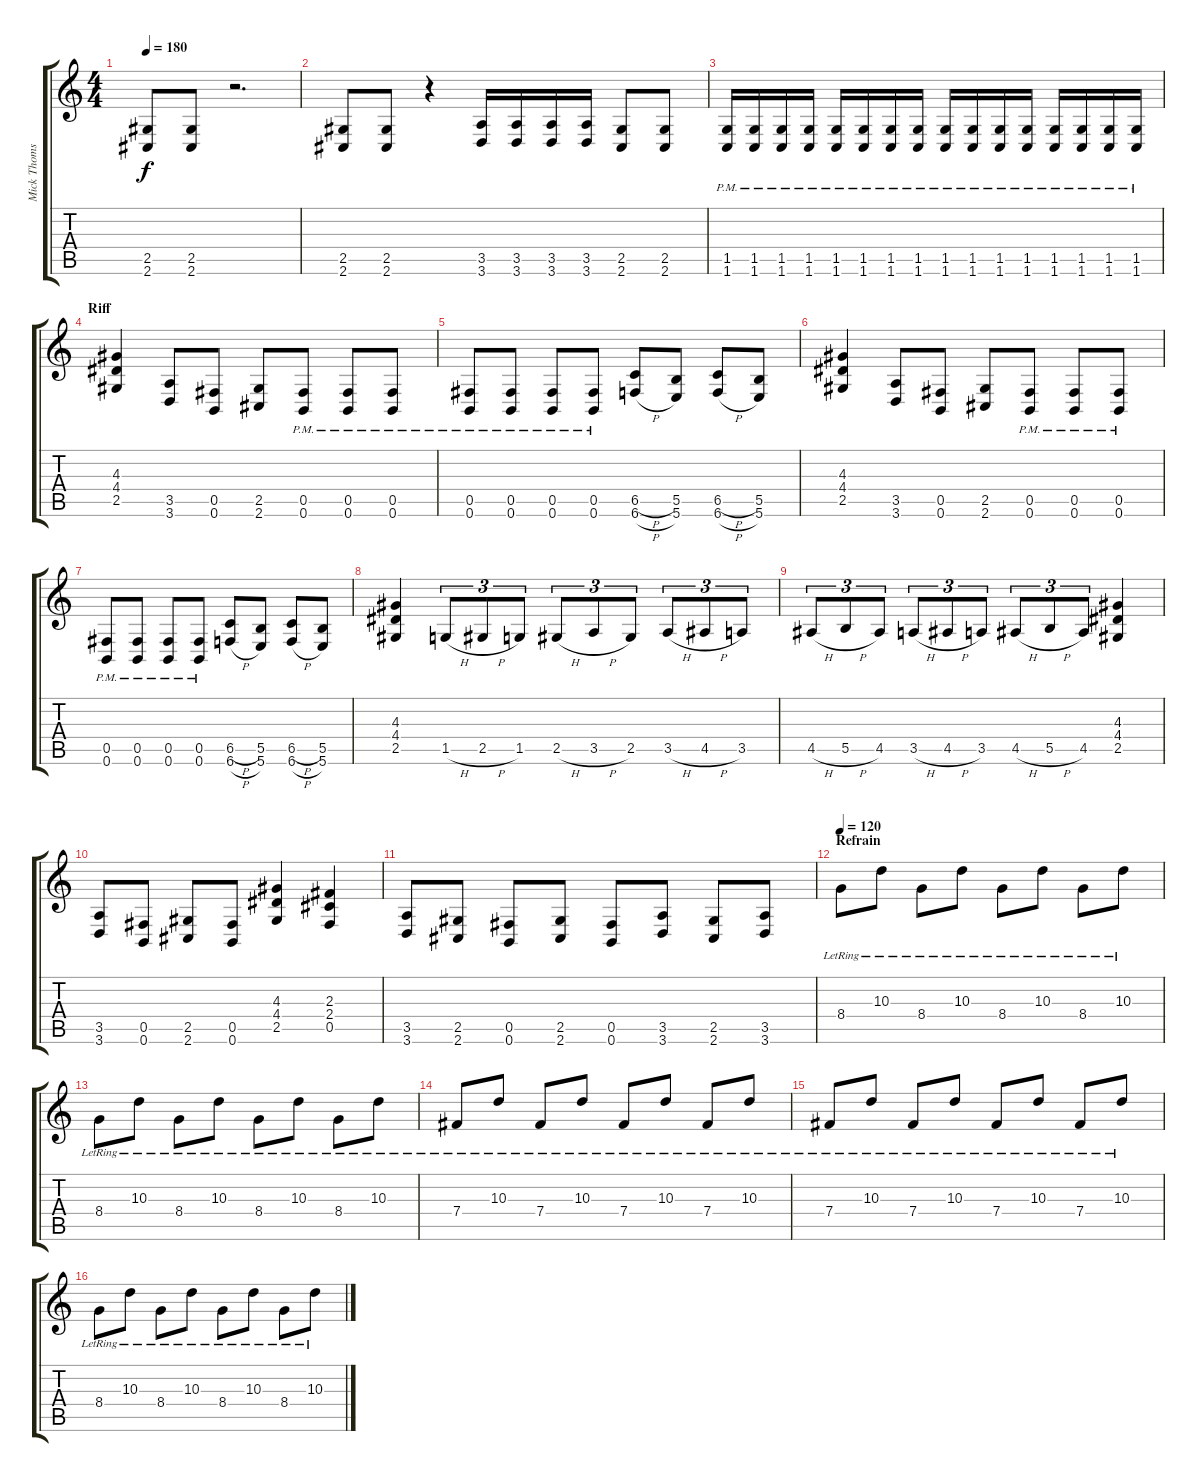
\track ("Mick Thomson" "Mick Thoms") {instrument distortionguitar}
\staff {score tabs}
\tuning (Db4 Ab3 E3 B2 Gb2 B1) {hide}
\ts (4 4)
\tempo 180
\clef g2
\ks c
(2.5 2.6).8{dy f} (2.5 2.6).8 r.2{d} |
(2.5 2.6).8 (2.5 2.6).8 r.4 (3.5 3.6).16 (3.5 3.6).16 (3.5 3.6).16 (3.5 3.6).16 (2.5 2.6).8 (2.5 2.6).8 |
(1.5{pm} 1.6{pm}).16 (1.5{pm} 1.6{pm}).16 (1.5{pm} 1.6{pm}).16 (1.5{pm} 1.6{pm}).16 (1.5{pm} 1.6{pm}).16 (1.5{pm} 1.6{pm}).16 (1.5{pm} 1.6{pm}).16 (1.5{pm} 1.6{pm}).16 (1.5{pm} 1.6{pm}).16 (1.5{pm} 1.6{pm}).16 (1.5{pm} 1.6{pm}).16 (1.5{pm} 1.6{pm}).16 (1.5{pm} 1.6{pm}).16 (1.5{pm} 1.6{pm}).16 (1.5{pm} 1.6{pm}).16 (1.5{pm} 1.6{pm}).16 |
\section ("" "Riff")
(4.3 4.4 2.5).4 (3.5 3.6).8 (0.5 0.6).8 (2.5 2.6).8 (0.5{pm} 0.6{pm}).8 (0.5{pm} 0.6{pm}).8 (0.5{pm} 0.6{pm}).8 |
(0.5{pm} 0.6{pm}).8 (0.5{pm} 0.6{pm}).8 (0.5{pm} 0.6{pm}).8 (0.5{pm} 0.6{pm}).8 (6.5{h} 6.6{h}).8 (5.5 5.6).8 (6.5{h} 6.6{h}).8 (5.5 5.6).8 |
(4.3 4.4 2.5).4 (3.5 3.6).8 (0.5 0.6).8 (2.5 2.6).8 (0.5{pm} 0.6{pm}).8 (0.5{pm} 0.6{pm}).8 (0.5{pm} 0.6{pm}).8 |
(0.5{pm} 0.6{pm}).8 (0.5{pm} 0.6{pm}).8 (0.5{pm} 0.6{pm}).8 (0.5{pm} 0.6{pm}).8 (6.5{h} 6.6{h}).8 (5.5 5.6).8 (6.5{h} 6.6{h}).8 (5.5 5.6).8 |
(4.3 4.4 2.5).4 1.5{h}.8{tu (3 2)} 2.5{h}.8{tu (3 2)} 1.5.8{tu (3 2)} 2.5{h}.8{tu (3 2)} 3.5{h}.8{tu (3 2)} 2.5.8{tu (3 2)} 3.5{h}.8{tu (3 2)} 4.5{h}.8{tu (3 2)} 3.5.8{tu (3 2)} |
4.5{h}.8{tu (3 2)} 5.5{h}.8{tu (3 2)} 4.5.8{tu (3 2)} 3.5{h}.8{tu (3 2)} 4.5{h}.8{tu (3 2)} 3.5.8{tu (3 2)} 4.5{h}.8{tu (3 2)} 5.5{h}.8{tu (3 2)} 4.5.8{tu (3 2)} (4.3 4.4 2.5).4 |
(3.5 3.6).8 (0.5 0.6).8 (2.5 2.6).8 (0.5 0.6).8 (4.3 4.4 2.5).4 (2.3 2.4 0.5).4 |
(3.5 3.6).8 (2.5 2.6).8 (0.5 0.6).8 (2.5 2.6).8 (0.5 0.6).8 (3.5 3.6).8 (2.5 2.6).8 (3.5 3.6).8 |
\section ("" "Refrain")
\tempo 120
8.4{lr}.8{instrument acousticguitarnylon} 10.3{lr}.8 8.4{lr}.8 10.3{lr}.8 8.4{lr}.8 10.3{lr}.8 8.4{lr}.8 10.3{lr}.8 |
8.4{lr}.8 10.3{lr}.8 8.4{lr}.8 10.3{lr}.8 8.4{lr}.8 10.3{lr}.8 8.4{lr}.8 10.3{lr}.8 |
7.4{lr}.8 10.3{lr}.8 7.4{lr}.8 10.3{lr}.8 7.4{lr}.8 10.3{lr}.8 7.4{lr}.8 10.3{lr}.8 |
7.4{lr}.8 10.3{lr}.8 7.4{lr}.8 10.3{lr}.8 7.4{lr}.8 10.3{lr}.8 7.4{lr}.8 10.3{lr}.8 |
8.4{lr}.8 10.3{lr}.8 8.4{lr}.8 10.3{lr}.8 8.4{lr}.8 10.3{lr}.8 8.4{lr}.8 10.3{lr}.8
